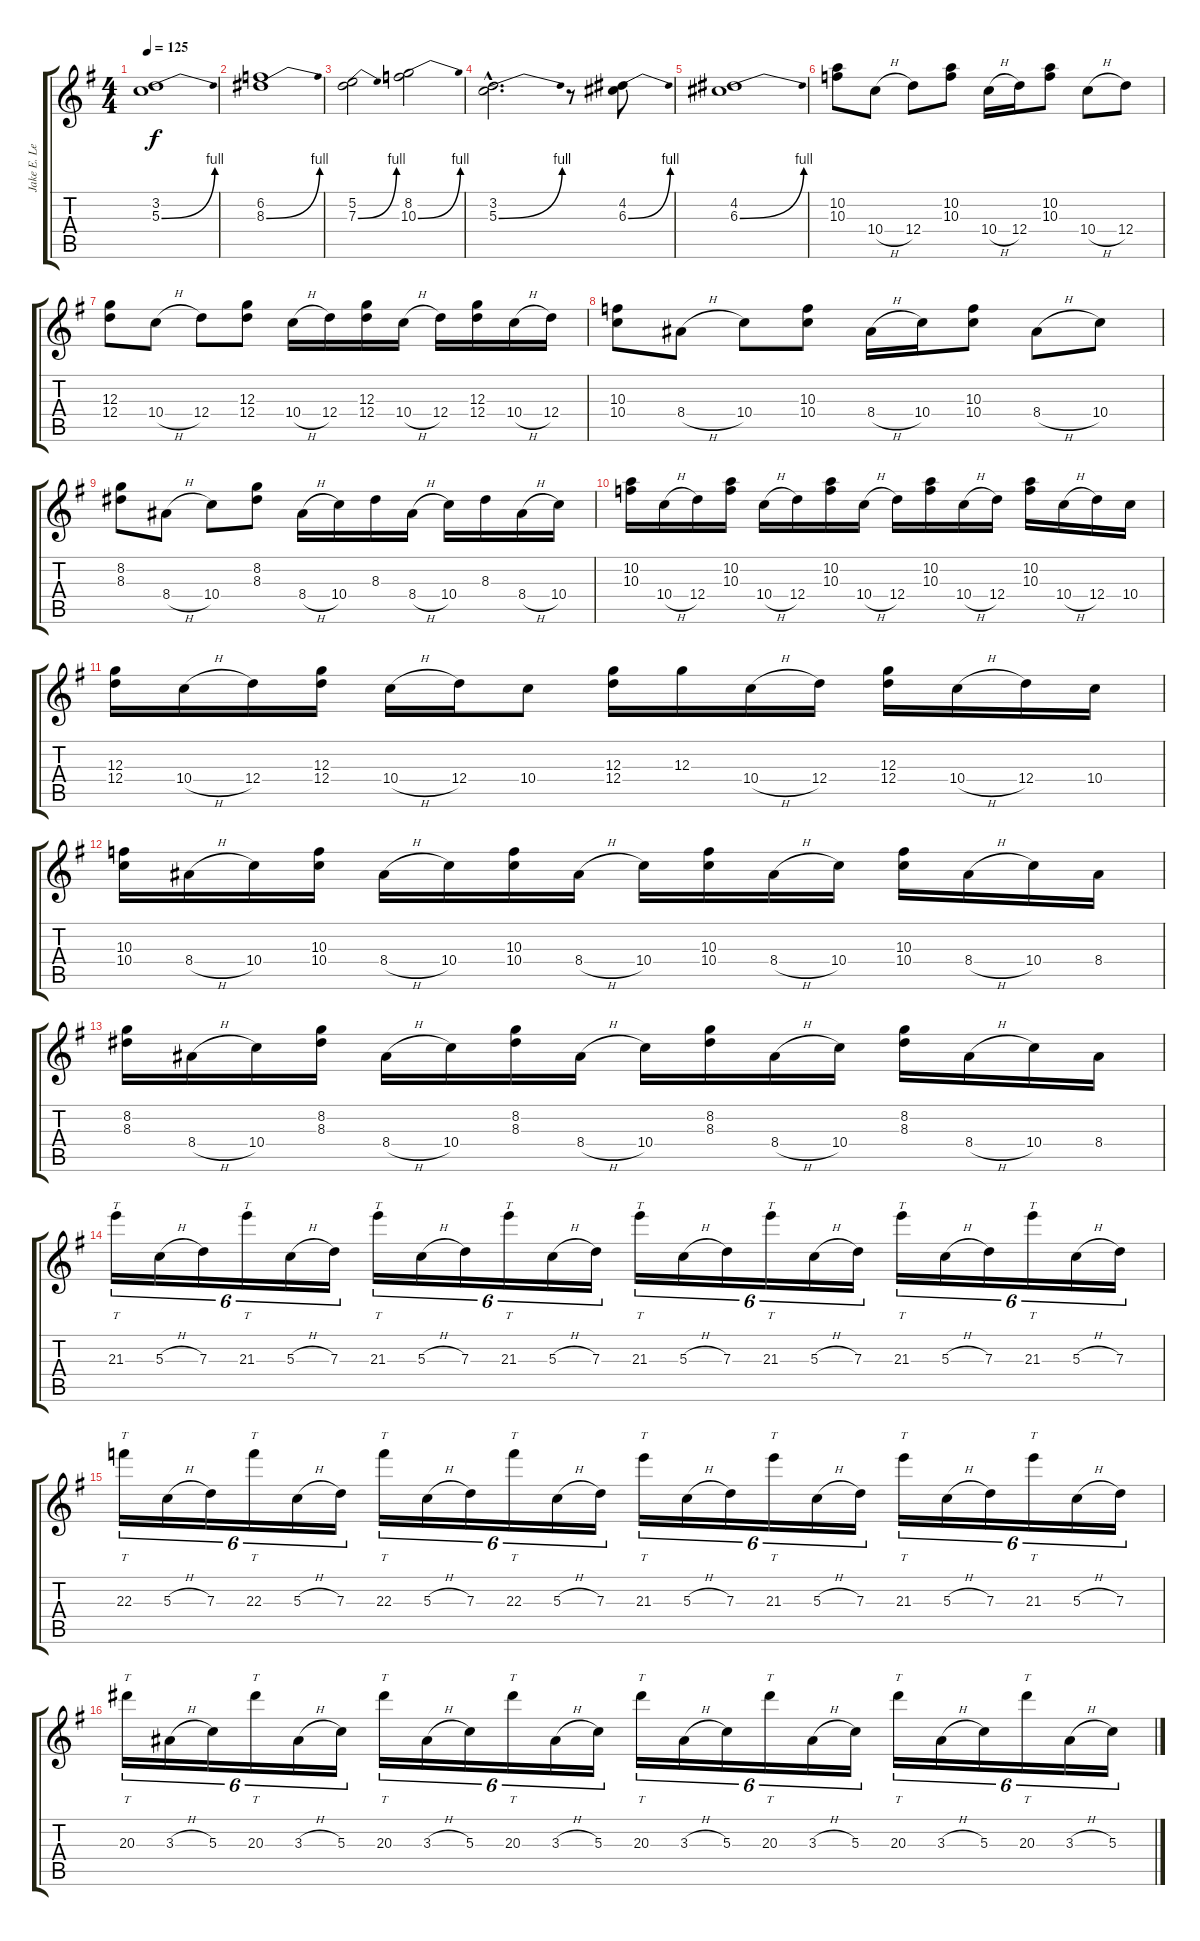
\track ("Jake E. Lee " "Jake E. Le") {instrument overdrivenguitar}
\staff {score tabs}
\tuning (E4 B3 G3 D3 A2 E2) {hide}
\ts (4 4)
\tempo 125
\clef g2
\ks eminor
(3.2 5.3{be (bend 0 0 60 4)}).1{dy f} |
(6.2 8.3{be (bend 0 0 60 4)}).1 |
(5.2 7.3{be (bend 0 0 60 4)}).2 (8.2 10.3{be (bend 0 0 60 4)}).2 |
(3.2{hac} 5.3{be (bend 0 0 60 4) hac}).2{d} r.8 (4.2 6.3{be (bend 0 0 60 4)}).8 |
(4.2 6.3{be (bend 0 0 60 4)}).1 |
(10.2 10.3).8 10.4{h}.8 12.4.8 (10.2 10.3).8 10.4{h}.16 12.4.16 (10.2 10.3).8 10.4{h}.8 12.4.8 |
(12.3 12.4).8 10.4{h}.8 12.4.8 (12.3 12.4).8 10.4{h}.16 12.4.16 (12.3 12.4).16 10.4{h}.16 12.4.16 (12.3 12.4).16 10.4{h}.16 12.4.16 |
(10.3 10.4).8 8.4{h}.8 10.4.8 (10.3 10.4).8 8.4{h}.16 10.4.16 (10.3 10.4).8 8.4{h}.8 10.4.8 |
(8.2 8.3).8 8.4{h}.8 10.4.8 (8.2 8.3).8 8.4{h}.16 10.4.16 8.3.16 8.4{h}.16 10.4.16 8.3.16 8.4{h}.16 10.4.16 |
(10.2 10.3).16 10.4{h}.16 12.4.16 (10.2 10.3).16 10.4{h}.16 12.4.16 (10.2 10.3).16 10.4{h}.16 12.4.16 (10.2 10.3).16 10.4{h}.16 12.4.16 (10.2 10.3).16 10.4{h}.16 12.4.16 10.4.16 |
(12.3 12.4).16 10.4{h}.16 12.4.16 (12.3 12.4).16 10.4{h}.16 12.4.16 10.4.8 (12.3 12.4).16 12.3.16 10.4{h}.16 12.4.16 (12.3 12.4).16 10.4{h}.16 12.4.16 10.4.16 |
(10.3 10.4).16 8.4{h}.16 10.4.16 (10.3 10.4).16 8.4{h}.16 10.4.16 (10.3 10.4).16 8.4{h}.16 10.4.16 (10.3 10.4).16 8.4{h}.16 10.4.16 (10.3 10.4).16 8.4{h}.16 10.4.16 8.4.16 |
(8.2 8.3).16 8.4{h}.16 10.4.16 (8.2 8.3).16 8.4{h}.16 10.4.16 (8.2 8.3).16 8.4{h}.16 10.4.16 (8.2 8.3).16 8.4{h}.16 10.4.16 (8.2 8.3).16 8.4{h}.16 10.4.16 8.4.16 |
21.3.16{tt tu (6 4)} 5.3{h}.16{tu (6 4)} 7.3.16{tu (6 4)} 21.3.16{tt tu (6 4)} 5.3{h}.16{tu (6 4)} 7.3.16{tu (6 4)} 21.3.16{tt tu (6 4)} 5.3{h}.16{tu (6 4)} 7.3.16{tu (6 4)} 21.3.16{tt tu (6 4)} 5.3{h}.16{tu (6 4)} 7.3.16{tu (6 4)} 21.3.16{tt tu (6 4)} 5.3{h}.16{tu (6 4)} 7.3.16{tu (6 4)} 21.3.16{tt tu (6 4)} 5.3{h}.16{tu (6 4)} 7.3.16{tu (6 4)} 21.3.16{tt tu (6 4)} 5.3{h}.16{tu (6 4)} 7.3.16{tu (6 4)} 21.3.16{tt tu (6 4)} 5.3{h}.16{tu (6 4)} 7.3.16{tu (6 4)} |
22.3.16{tt tu (6 4)} 5.3{h}.16{tu (6 4)} 7.3.16{tu (6 4)} 22.3.16{tt tu (6 4)} 5.3{h}.16{tu (6 4)} 7.3.16{tu (6 4)} 22.3.16{tt tu (6 4)} 5.3{h}.16{tu (6 4)} 7.3.16{tu (6 4)} 22.3.16{tt tu (6 4)} 5.3{h}.16{tu (6 4)} 7.3.16{tu (6 4)} 21.3.16{tt tu (6 4)} 5.3{h}.16{tu (6 4)} 7.3.16{tu (6 4)} 21.3.16{tt tu (6 4)} 5.3{h}.16{tu (6 4)} 7.3.16{tu (6 4)} 21.3.16{tt tu (6 4)} 5.3{h}.16{tu (6 4)} 7.3.16{tu (6 4)} 21.3.16{tt tu (6 4)} 5.3{h}.16{tu (6 4)} 7.3.16{tu (6 4)} |
20.3.16{tt tu (6 4)} 3.3{h}.16{tu (6 4)} 5.3.16{tu (6 4)} 20.3.16{tt tu (6 4)} 3.3{h}.16{tu (6 4)} 5.3.16{tu (6 4)} 20.3.16{tt tu (6 4)} 3.3{h}.16{tu (6 4)} 5.3.16{tu (6 4)} 20.3.16{tt tu (6 4)} 3.3{h}.16{tu (6 4)} 5.3.16{tu (6 4)} 20.3.16{tt tu (6 4)} 3.3{h}.16{tu (6 4)} 5.3.16{tu (6 4)} 20.3.16{tt tu (6 4)} 3.3{h}.16{tu (6 4)} 5.3.16{tu (6 4)} 20.3.16{tt tu (6 4)} 3.3{h}.16{tu (6 4)} 5.3.16{tu (6 4)} 20.3.16{tt tu (6 4)} 3.3{h}.16{tu (6 4)} 5.3.16{tu (6 4)}
